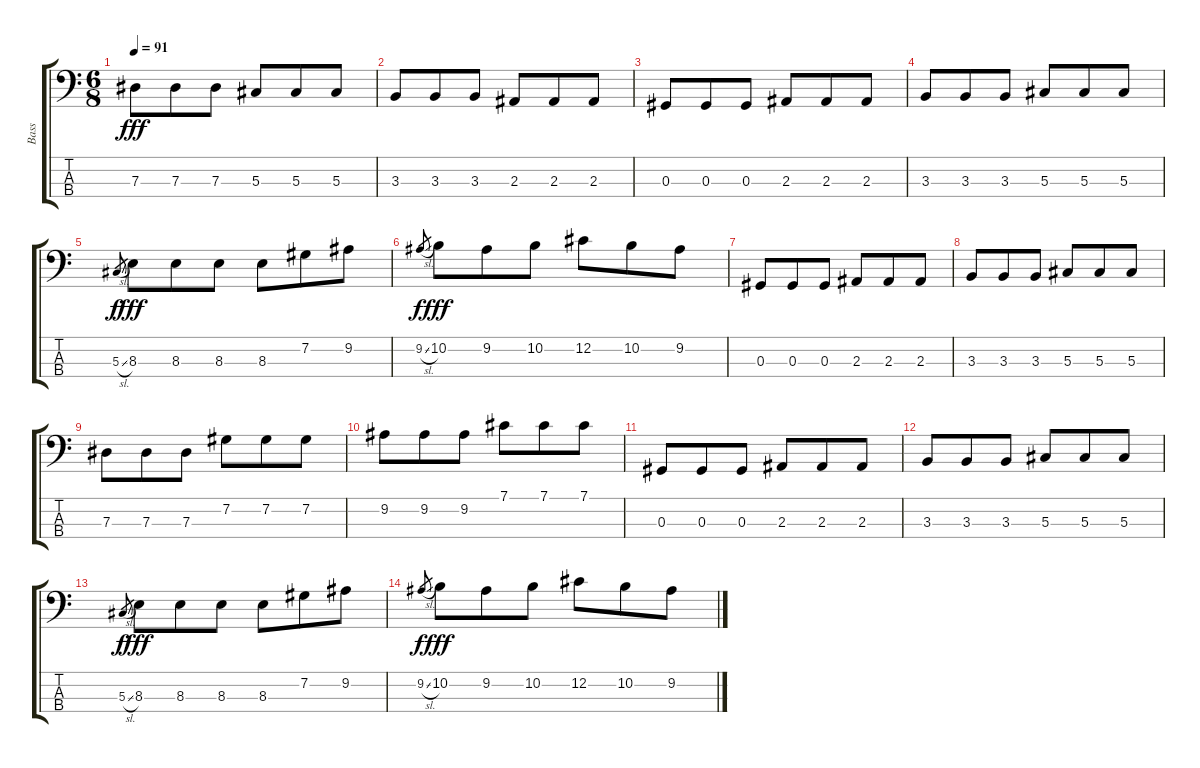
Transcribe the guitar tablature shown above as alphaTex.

\track ("Bass" "Bass") {instrument electricbassfinger}
\staff {score tabs}
\tuning (Gb2 Db2 Ab1 Eb1) {hide}
\ts (6 8)
\tempo 91
\clef f4
\ks c
7.3.8{dy fff} 7.3.8 7.3.8 5.3.8 5.3.8 5.3.8 |
3.3.8 3.3.8 3.3.8 2.3.8 2.3.8 2.3.8 |
0.3.8 0.3.8 0.3.8 2.3.8 2.3.8 2.3.8 |
3.3.8 3.3.8 3.3.8 5.3.8 5.3.8 5.3.8 |
5.3{sl}.8{gr dy f} 8.3.8{dy fff} 8.3.8 8.3.8 8.3.8 7.2.8 9.2.8 |
9.2{sl}.8{gr dy f} 10.2.8{dy fff} 9.2.8 10.2.8 12.2.8 10.2.8 9.2.8 |
0.3.8{volume 10} 0.3.8 0.3.8 2.3.8 2.3.8 2.3.8 |
3.3.8 3.3.8 3.3.8 5.3.8 5.3.8 5.3.8 |
7.3.8 7.3.8 7.3.8 7.2.8 7.2.8{volume 6} 7.2.8 |
9.2.8 9.2.8 9.2.8 7.1.8 7.1.8 7.1.8 |
0.3.8 0.3.8 0.3.8 2.3.8 2.3.8 2.3.8 |
3.3.8 3.3.8 3.3.8{volume 0} 5.3.8 5.3.8 5.3.8 |
5.3{sl}.8{gr dy f} 8.3.8{dy fff} 8.3.8 8.3.8 8.3.8 7.2.8 9.2.8 |
9.2{sl}.8{gr dy f} 10.2.8{dy fff} 9.2.8 10.2.8 12.2.8 10.2.8 9.2.8
